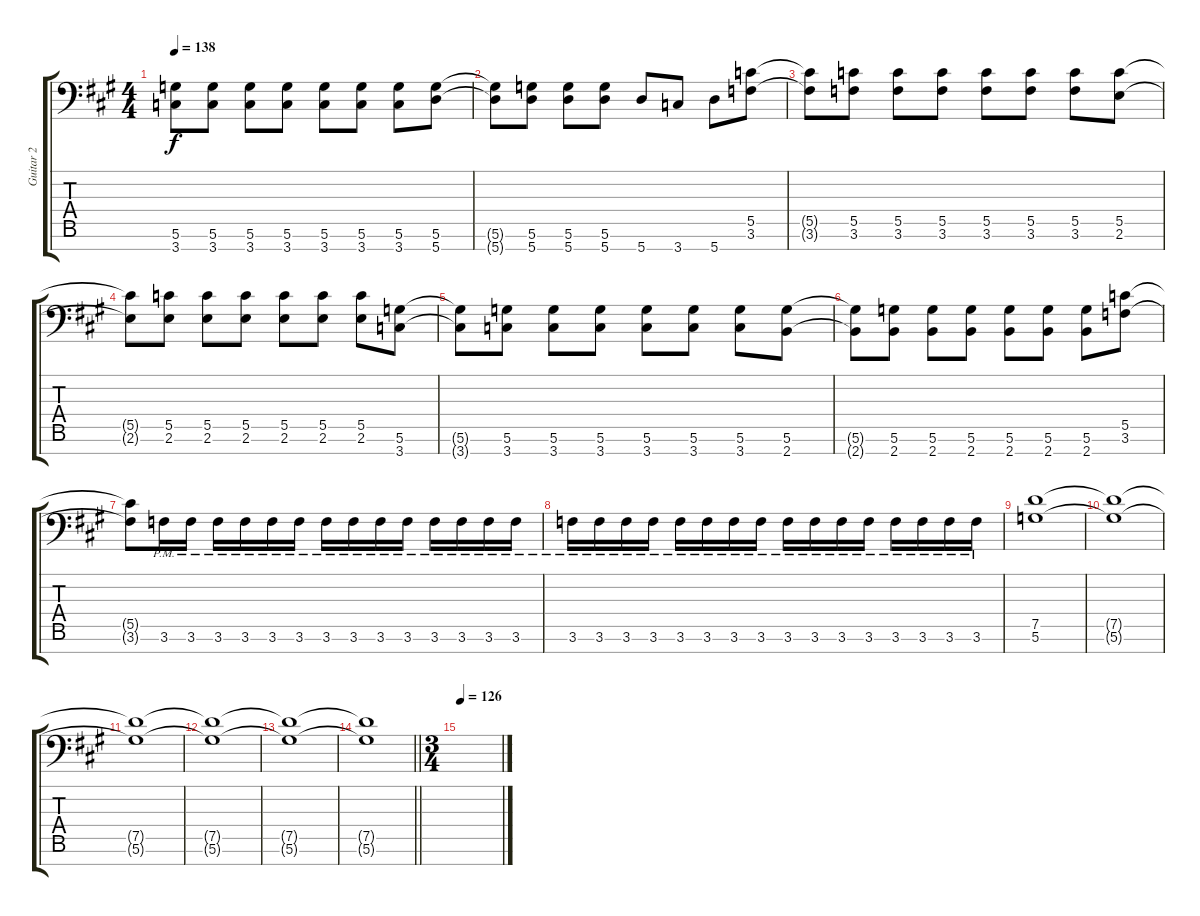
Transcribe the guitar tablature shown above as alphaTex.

\track ("Guitar 2" "Guitar 2") {instrument overdrivenguitar}
\staff {score tabs}
\tuning (D4 A3 F3 C3 G2 D2 A1) {hide}
\ts (4 4)
\tempo 138
\clef f4
\ks f#minor
(5.6{t} 3.7{t}).8{dy f} (5.6 3.7).8 (5.6 3.7).8 (5.6 3.7).8 (5.6 3.7).8 (5.6 3.7).8 (5.6 3.7).8 (5.6 5.7).8 |
(5.6{t} 5.7{t}).8 (5.6 5.7).8 (5.6 5.7).8 (5.6 5.7).8 5.7.8 3.7.8 5.7.8 (5.5 3.6).8 |
(5.5{t} 3.6{t}).8 (5.5 3.6).8 (5.5 3.6).8 (5.5 3.6).8 (5.5 3.6).8 (5.5 3.6).8 (5.5 3.6).8 (5.5 2.6).8 |
(5.5{t} 2.6{t}).8 (5.5 2.6).8 (5.5 2.6).8 (5.5 2.6).8 (5.5 2.6).8 (5.5 2.6).8 (5.5 2.6).8 (5.6 3.7).8 |
(5.6{t} 3.7{t}).8 (5.6 3.7).8 (5.6 3.7).8 (5.6 3.7).8 (5.6 3.7).8 (5.6 3.7).8 (5.6 3.7).8 (5.6 2.7).8 |
(5.6{t} 2.7{t}).8 (5.6 2.7).8 (5.6 2.7).8 (5.6 2.7).8 (5.6 2.7).8 (5.6 2.7).8 (5.6 2.7).8 (5.5 3.6).8 |
(5.5{t} 3.6{t}).8 3.6{pm}.16 3.6{pm}.16 3.6{pm}.16 3.6{pm}.16 3.6{pm}.16 3.6{pm}.16 3.6{pm}.16 3.6{pm}.16 3.6{pm}.16 3.6{pm}.16 3.6{pm}.16 3.6{pm}.16 3.6{pm}.16 3.6{pm}.16 |
3.6{pm}.16 3.6{pm}.16 3.6{pm}.16 3.6{pm}.16 3.6{pm}.16 3.6{pm}.16 3.6{pm}.16 3.6{pm}.16 3.6{pm}.16 3.6{pm}.16 3.6{pm}.16 3.6{pm}.16 3.6{pm}.16 3.6{pm}.16 3.6{pm}.16 3.6{pm}.16 |
(7.5 5.6).1 |
(7.5{t} 5.6{t}).1 |
(7.5{t} 5.6{t}).1{volume 0} |
(7.5{t} 5.6{t}).1 |
(7.5{t} 5.6{t}).1 |
\barLineRight lightlight
(7.5{t} 5.6{t}).1 |
\ts (3 4)
\tempo 126
